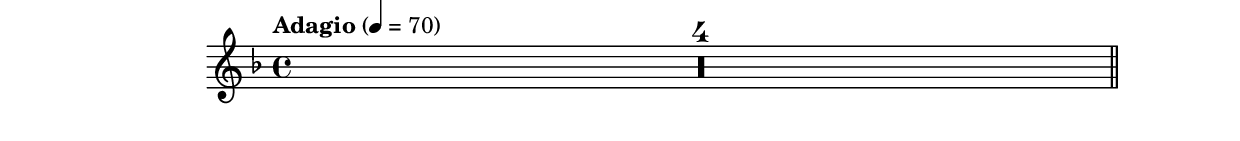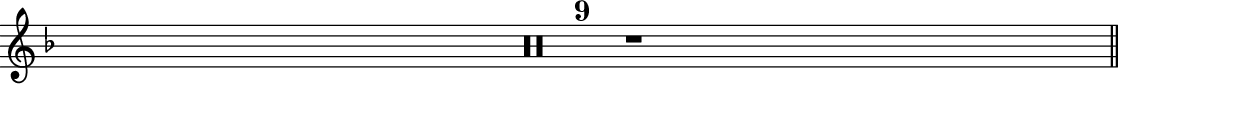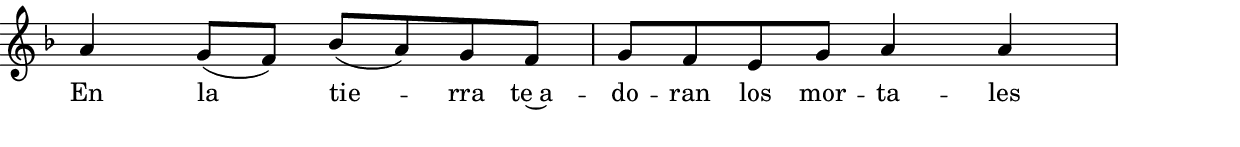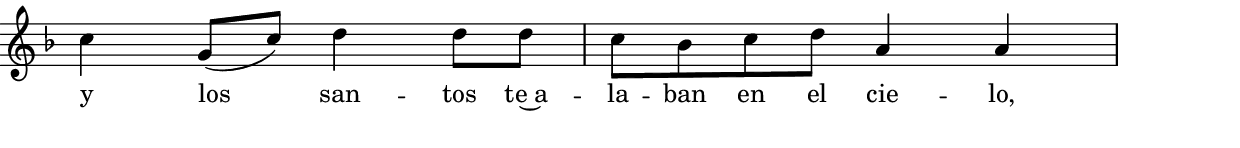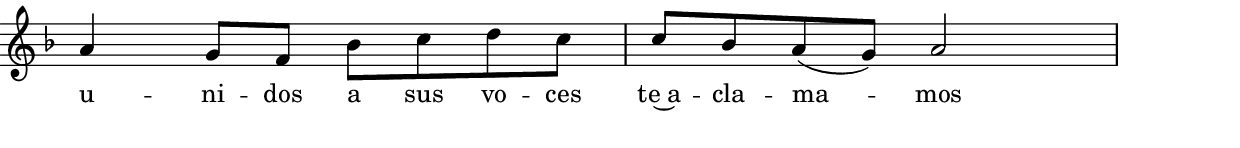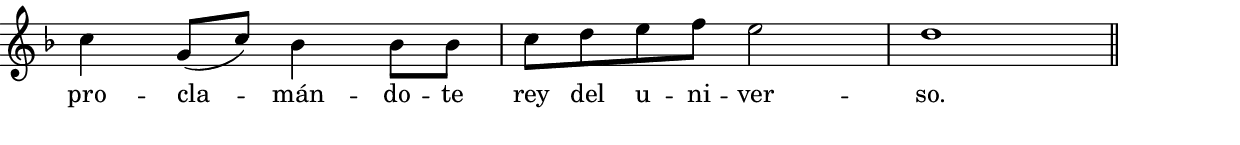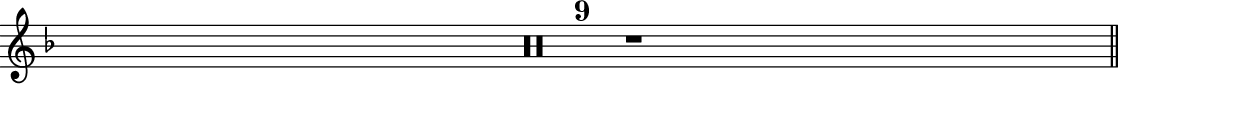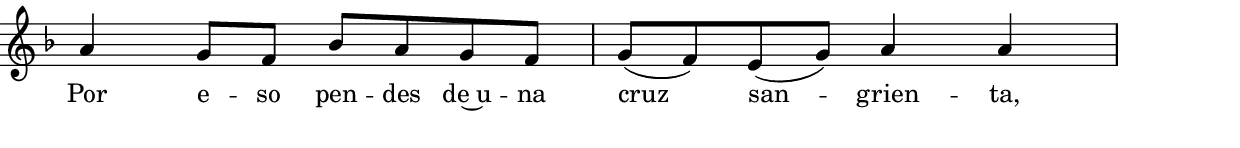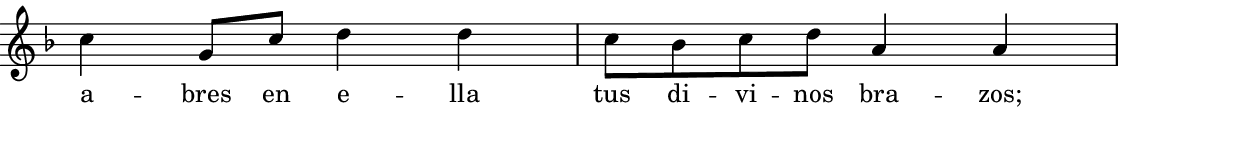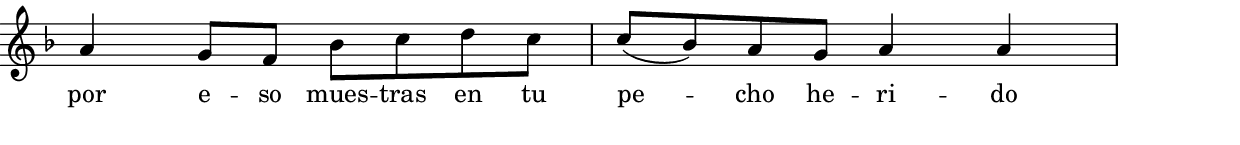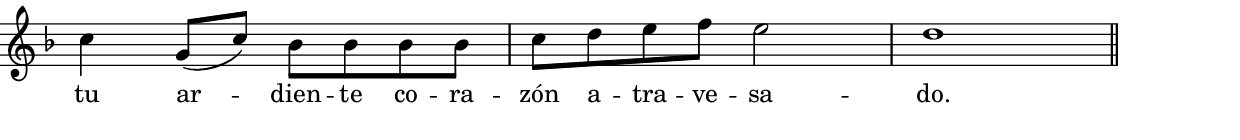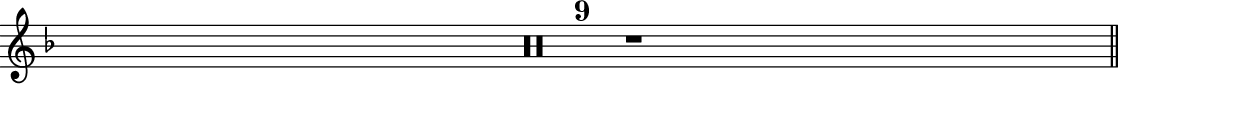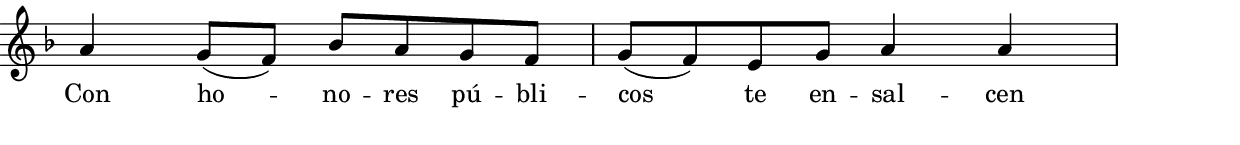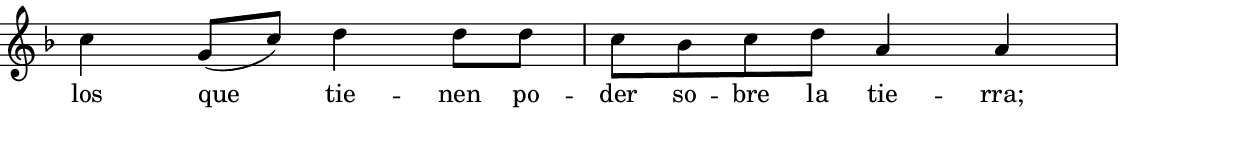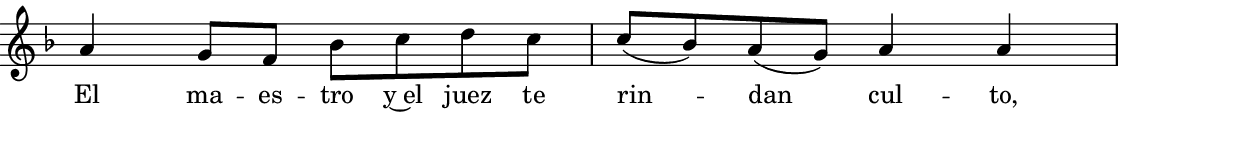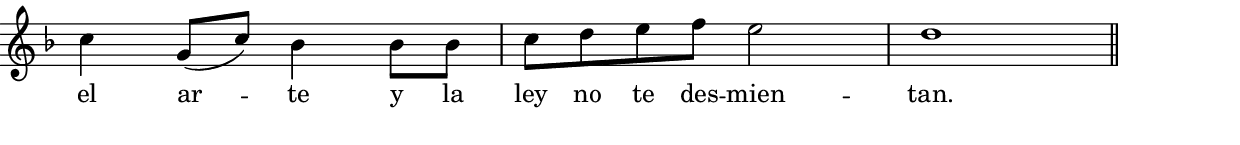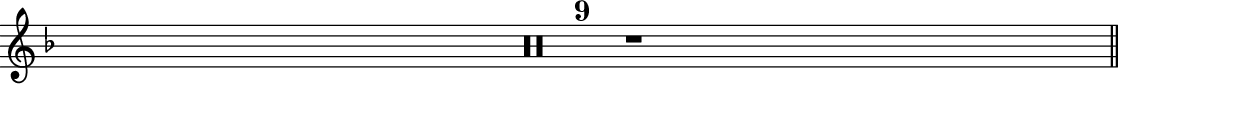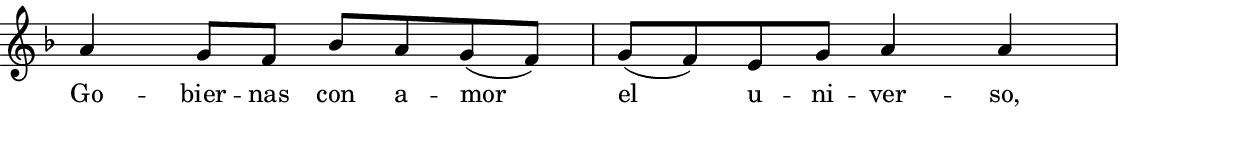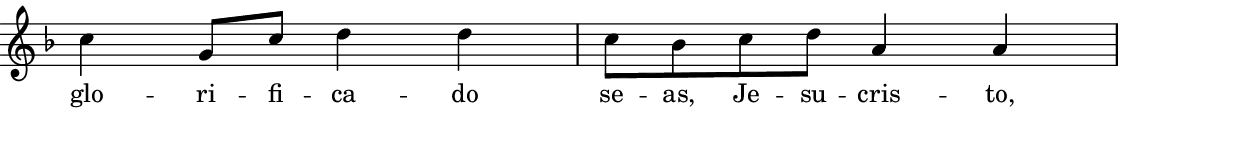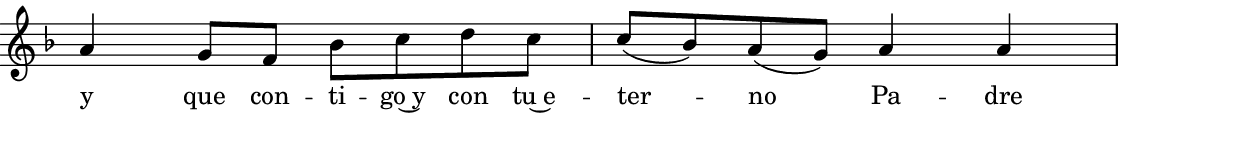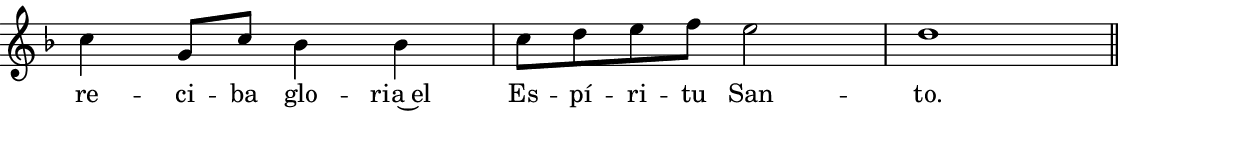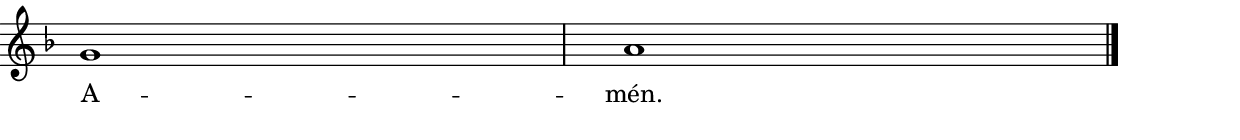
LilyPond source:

%% Generated by lilypond-book
%% Options: [indent=0\mm,line-width=550\pt]
\include "lilypond-book-preamble.ly"


% ****************************************************************
% Start cut-&-pastable-section
% ****************************************************************

#(ly:set-option 'eps-box-padding 3.000000)



\paper {
  indent = 0\mm
  line-width = 550\pt
  % offset the left padding, also add 1mm as lilypond creates cropped
  % images with a little space on the right
  line-width = #(- line-width (* mm  3.000000) (* mm 1))
}

\layout {
  
}





% ****************************************************************
% ly snippet:
% ****************************************************************
\sourcefileline 454
% *************************************************************************************
%	Pricipe de los siglos - Melody inspired by the compositions of Mons Marco Frisina
%   	Music and accompaniment by serachsam
% *************************************************************************************
\language "espanol"
\version "2.23.2"

% --- Global parameters
particle = 1
jump = \break

% --- Includes
\include "global.ily"
soprano_music = \relative do' {
  \compressEmptyMeasures
  \dynamicUp

  R1*4 | #(if (= particle 1) jump "") % 4
  R1*9 | #(if (= particle 1) jump "") % 13
  la'4 sol8( fa) sib( la) sol fa |
  sol8 fa mi sol la4 la |
  do4 sol8( do) re4 re8 re |
  do8 sib do re la4 la | #(if (= particle 1) jump "") % 17
  la4 sol8 fa sib do re do |
  do8 sib la( sol) la2 |
  do4 sol8( do) sib4 sib8 sib |
  do8 re mi fa mi2 |
  re1 | #(if (= particle 1) jump "") % 22
  R1*9 | #(if (= particle 1) jump "") % 31
  la4 sol8 fa sib la sol fa |
  sol8( fa) mi( sol) la4 la |
  do4 sol8 do re4 re |
  do8 sib do re la4 la | #(if (= particle 1) jump "") % 35
  la4 sol8 fa sib do re do |
  do8( sib) la sol la4 la |
  do4 sol8( do) sib sib sib8 sib |
  do8 re mi fa mi2 |
  re1 | #(if (= particle 1) jump "") % 40
  R1*9 | #(if (= particle 1) jump "") % 49
  la4 sol8( fa) sib la sol fa |
  sol8( fa) mi sol la4 la |
  do4 sol8( do) re4 re8 re |
  do8 sib do re la4 la | #(if (= particle 1) jump "") % 53
  la4 sol8 fa sib do re do |
  do8( sib) la( sol) la4 la |
  do4 sol8( do) sib4 sib8 sib |
  do8 re mi fa mi2 |
  re1 | #(if (= particle 1) jump "") % 58
  R1*9 | #(if (= particle 1) jump "") % 67
  la4 sol8 fa sib la sol( fa) |
  sol8( fa) mi sol la4 la |
  do4 sol8 do re4 re |
  do8 sib do re la4 la | #(if (= particle 1) jump "") % 80
  la4 sol8 fa sib do re do |
  do8( sib) la( sol) la4 la |
  do4 sol8 do sib4 sib |
  do8 re mi fa mi2 |
  re1 | #(if (= particle 1) jump "") % 85
  sol,1 |
  la1 |
}

soprano_lyrics = \lyricmode {
  En la tie -- rra te~a -- do -- ran los mor -- ta -- les
  y los san -- tos te~a -- la -- ban en el cie -- lo,
  u -- ni -- dos a sus vo -- ces te~a -- cla -- ma -- mos
  pro -- cla -- mán -- do -- te rey del u -- ni -- ver -- so.

  Por e -- so pen -- des de~u -- na cruz san -- grien -- ta,
  a -- bres en e -- lla tus di -- vi -- nos bra -- zos;
  por e -- so mues -- tras en tu pe -- cho he -- ri -- do
  tu ar -- dien -- te co -- ra -- zón a -- tra -- ve -- sa -- do.
  Con ho -- no -- res pú -- bli -- cos te en -- sal -- cen
  los que tie -- nen po -- der so -- bre la tie -- rra;
  El ma -- es -- tro y~el juez te rin -- dan  cul -- to,
  el ar -- te y la ley no te des -- mien -- tan.

  Go -- bier -- nas con a -- mor el u -- ni -- ver -- so,
  glo -- ri -- fi -- ca -- do se -- as, Je -- su -- cris -- to,
  y que con -- ti -- go~y con tu~e -- ter -- no Pa -- dre
  re -- ci -- ba glo -- ria~el Es -- pí -- ri -- tu San -- to.

  A -- mén.
}


% --- Global size
% #(set-global-staff-size 20)

% --- Header
\markup { \fill-line { \center-column { \fontsize #5 \smallCaps "Principe de los siglos" \fontsize #2 "Misa de Cristo Rey" "Introito - Himno Solemnidad Cristo Rey del Universo" } } }
\markup { \fill-line { \fontsize #2 "Soprano" \center-column { \fontsize #2 "Linda Martínez" } } }
\markup { \fill-line { " " \center-column { \fontsize #2 "Samuel Gutiérrez" } } }
\header {
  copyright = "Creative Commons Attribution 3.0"
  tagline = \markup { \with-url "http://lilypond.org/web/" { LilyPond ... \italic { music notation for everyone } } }
  breakbefore = ##t
}

% --- Music

% --- Harmony

\score {
  <<
    \new Staff <<
      \set Staff.midiInstrument = #"choir aahs"
      \set Staff.midiMaximumVolume = #1.5

      \new Voice = "soprano" <<
        \global \soprano_music
      >>\new Lyrics = "soprano"
      \context Lyrics = "soprano" \lyricsto "soprano" \soprano_lyrics
    >>
  >>
  \midi { }
  \layout { }
}

% --- Paper
\paper{
  #(set-default-paper-size "letter")
  indent=3.5\cm
  page-breaking = #ly:page-turn-breaking
}




% ****************************************************************
% end ly snippet
% ****************************************************************
